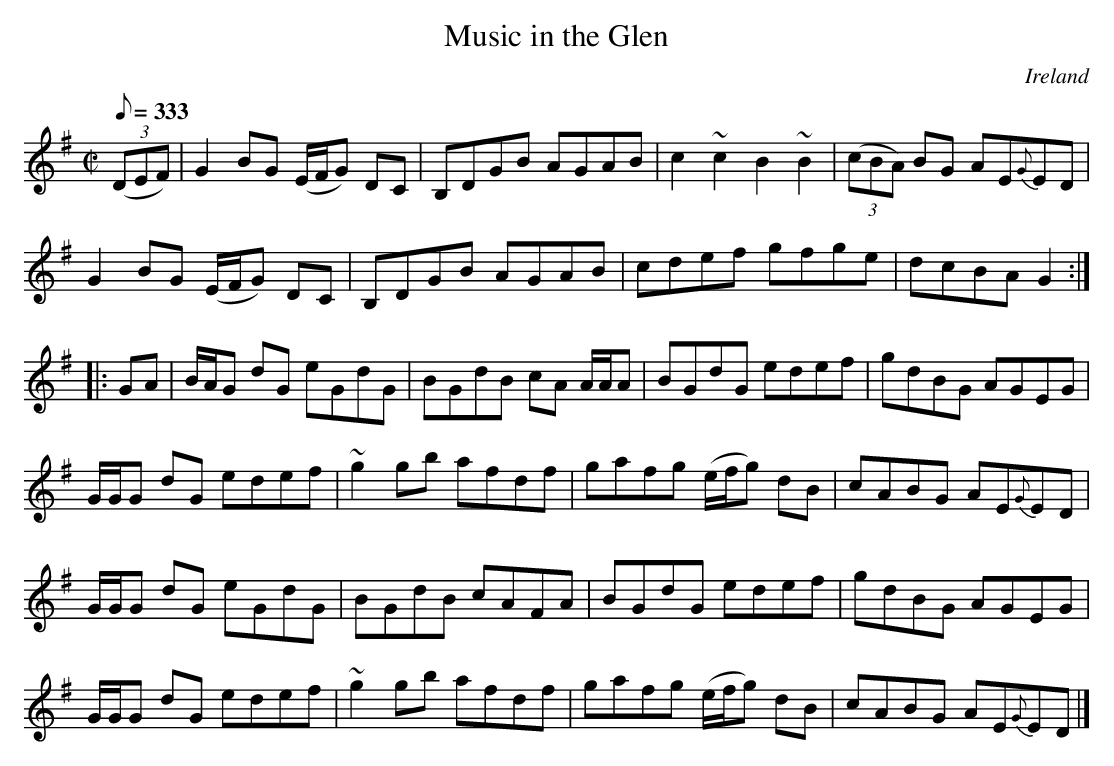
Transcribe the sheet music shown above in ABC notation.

X:1
T:Music in the Glen
O:Ireland
L:1/8
Q:333
M:C|
K:G
(3(DEF)|G2 BG (E/F/G) DC|B,DGB AGAB|c2 ~c2 B2 ~B2|(3(cBA) BG AE{G}ED|
G2 BG (E/F/G) DC|B,DGB AGAB|cdef gfge|dcBA G2:|
|:GA|B/A/G dG eGdG|BGdB cA A/A/A|BGdG edef|gdBG AGEG|
G/G/G dG edef|~g2 gb afdf|gafg (e/f/g) dB|cABG AE{G}ED|
G/G/G dG eGdG|BGdB cAFA|BGdG edef|gdBG AGEG|
G/G/G dG edef|~g2 gb afdf|gafg (e/f/g) dB|cABG AE{G}ED|]
